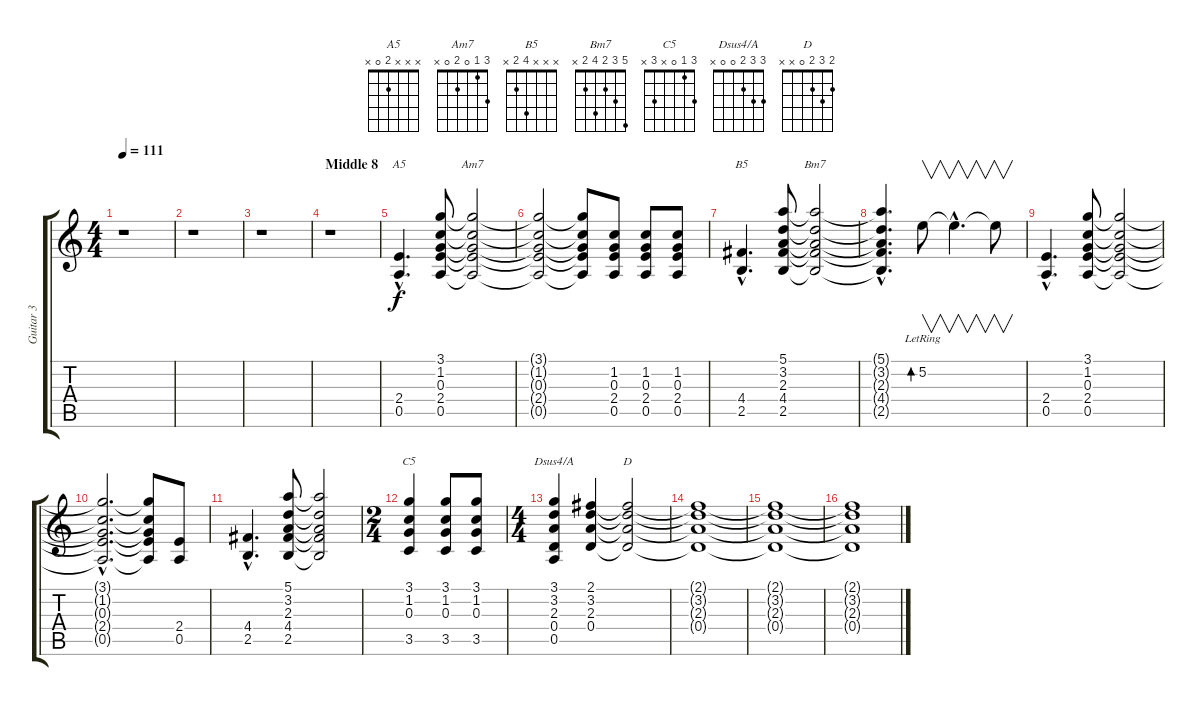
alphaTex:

\track ("Guitar 3" "Guitar 3") {instrument electricguitarclean}
\staff {score tabs}
\tuning (E4 B3 G3 D3 A2 E2) {hide}
\chord ("A5" x x x 2 0 x)
\chord ("Am7" 3 1 0 2 0 x)
\chord ("B5" x x x 4 2 x)
\chord ("Bm7" 5 3 2 4 2 x)
\chord ("C5" 3 1 0 x 3 x)
\chord ("Dsus4/A" 3 3 2 0 0 x)
\chord ("D" 2 3 2 0 x x)
\ts (4 4)
\tempo 111
\clef g2
\ks c
r.1{dy f} |
r.1 |
r.1 |
\section ("" "Middle 8")
r.1{volume 10} |
(2.4{hac} 0.5{hac}).4{d ch "A5"} (3.1 1.2 0.3 2.4 0.5).8 (3.1{t} 1.2{t} 0.3{t} 2.4{t} 0.5{t}).2{ch "Am7"} |
(3.1{t} 1.2{t} 0.3{t} 2.4{t} 0.5{t}).2 (3.1{t} 1.2{t} 0.3{t} 2.4{t} 0.5{t}).8 (1.2 0.3 2.4 0.5).8 (1.2 0.3 2.4 0.5).8 (1.2 0.3 2.4 0.5).8 |
(4.4{hac} 2.5{hac}).4{d ch "B5"} (5.1 3.2 2.3 4.4 2.5).8 (5.1{t} 3.2{t} 2.3{t} 4.4{t} 2.5{t}).2{ch "Bm7"} |
(5.1{hac t} 3.2{hac t} 2.3{hac t} 4.4{hac t} 2.5{hac t}).4{d volume 16 instrument distortionguitar} 5.2{lr}.8{v bd 480} 5.2{hac t}.4{v d} 5.2{t}.8{v} |
(2.4{hac} 0.5{hac}).4{d volume 10 instrument electricguitarclean} (3.1 1.2 0.3 2.4 0.5).8 (3.1{t} 1.2{t} 0.3{t} 2.4{t} 0.5{t}).2 |
(3.1{hac t} 1.2{hac t} 0.3{hac t} 2.4{hac t} 0.5{hac t}).2{d} (3.1{t} 1.2{t} 0.3{t} 2.4{t} 0.5{t}).8 (2.4 0.5).8 |
(4.4{hac} 2.5{hac}).4{d} (5.1 3.2 2.3 4.4 2.5).8 (5.1{t} 3.2{t} 2.3{t} 4.4{t} 2.5{t}).2 |
\ts (2 4)
(3.1 1.2 0.3 3.5).4{ch "C5"} (3.1 1.2 0.3 3.5).8 (3.1 1.2 0.3 3.5).8 |
\ts (4 4)
(3.1 3.2 2.3 0.4 0.5).4{ch "Dsus4/A"} (2.1 3.2 2.3 0.4).4 (2.1{t} 3.2{t} 2.3{t} 0.4{t}).2{ch "D"} |
(2.1{t} 3.2{t} 2.3{t} 0.4{t}).1 |
(2.1{t} 3.2{t} 2.3{t} 0.4{t}).1{volume 0} |
(2.1{t} 3.2{t} 2.3{t} 0.4{t}).1
